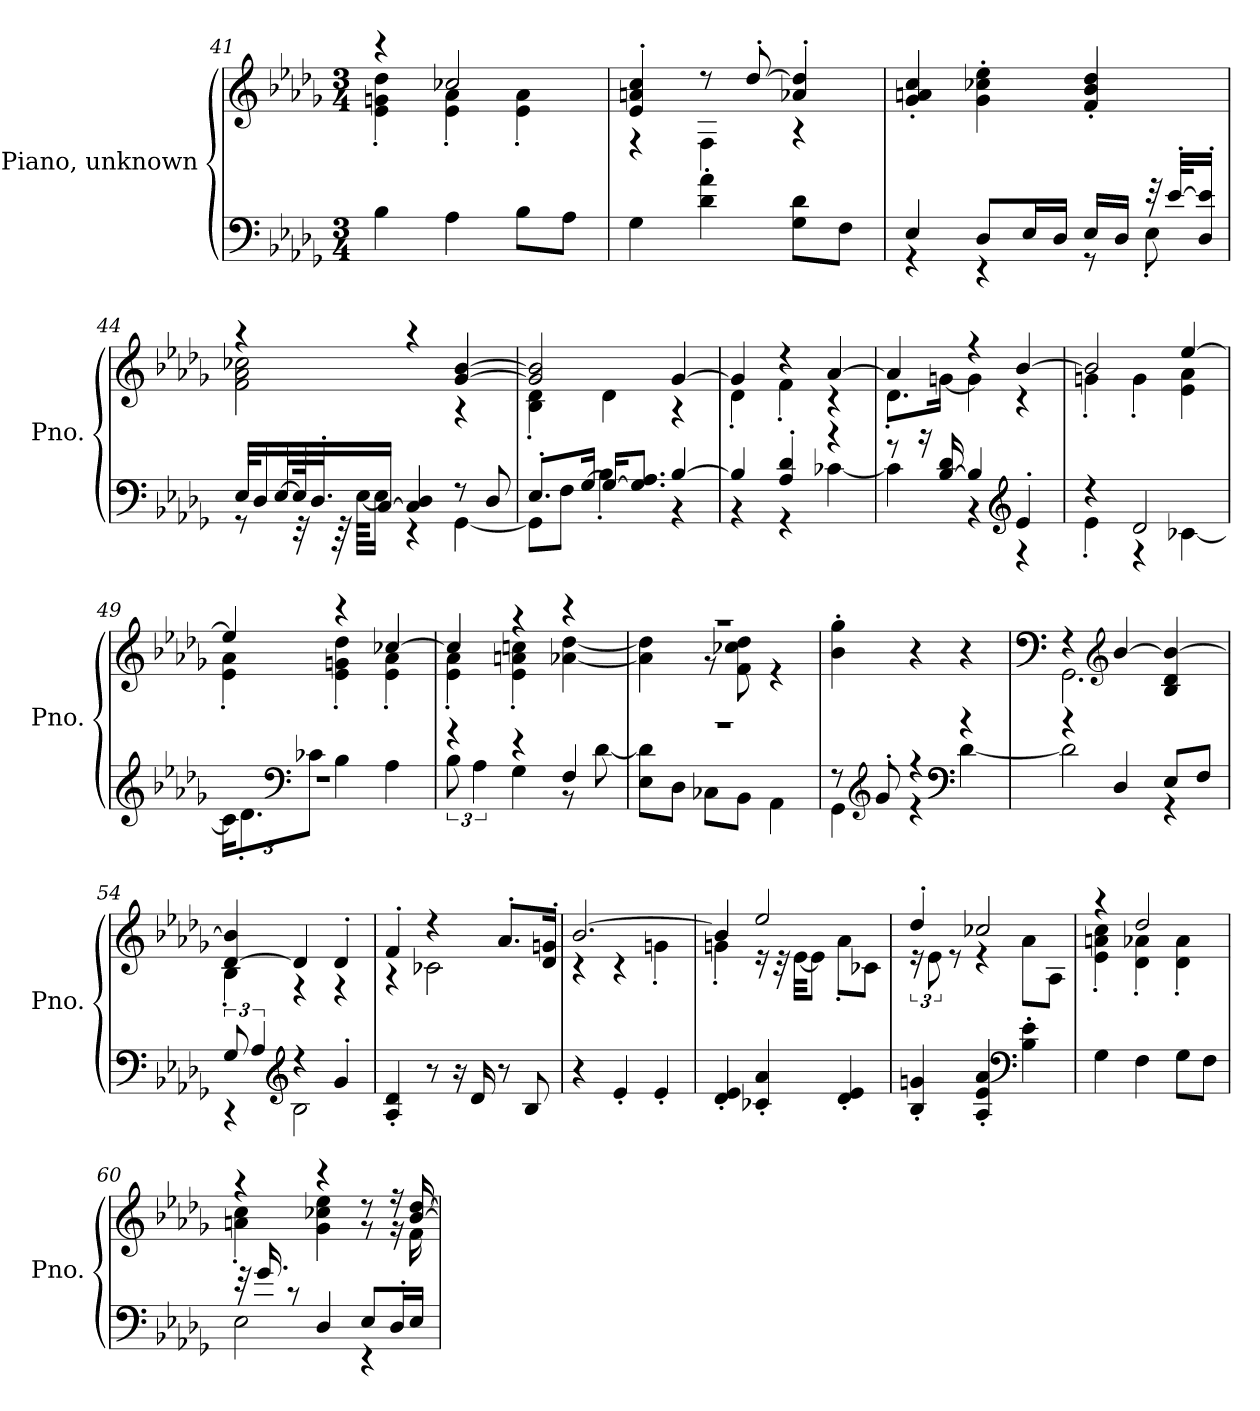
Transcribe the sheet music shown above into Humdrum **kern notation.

**kern	**kern
*part1	*part1
*staff2	*staff1
*I"Piano, unknown	*
*I'Pno.	*
*clefF4	*clefG2
*k[b-e-a-d-g-]	*k[b-e-a-d-g-]
*M3/4	*M3/4
=41	=41
*	*^
4B-\	4r	4e-\' 4gn\' 4dd-\'
4A-\	2cc-X/	4e-\' 4a-\'
8B-\L	.	4e-\' 4a-\'
8A-\J	.	.
=42	=42	=42
4G-\	4e-/' 4an/' 4cc/'	4r
4d-\' 4a-\'	8r	4F\
.	[8dd-'/	.
8G-\ 8d-\L	4a-X/' 4dd-/]'	4r
8F\J	.	.
*	*v	*v
!!LO:LB:g=z
=43	=43
*^	*
4E-/	4r	4g-/' 4an/' 4cc/'
8D-/L	4r	4g-\' 4cc-X\' 4ee-\'
16E-/L	.	.
16D-/JJ	.	.
16E-/LL	8r	4f/' 4b-/' 4dd-/'
16D-/JJ	.	.
32r	8E-'\	.
[32e-'/KLL	.	.
16D-/' 16e-/]'JJ	.	.
=44	=44	=44
*	*	*^
32E-/KLL	8r	4r	2f\ 2a-\ 2cc-X\
16D-/	.	.	.
[32E-/L	.	.	.
64E-/K]	32r	.	.
32.D-'/J	.	.	.
.	64r	.	.
.	[64E-\KKLL	.	.
[16C/JJ	16E-\JJ]	.	.
4C/] 4D-/	4r	4r	.
8r	[4GG-\	[4g-/ [4b-/	4r
8D-/	.	.	.
=45	=45	=45	=45
8.E-'/L	8GG-\L]	2g-/] 2b-/]	4B-\' 4d-\'
.	8F\J	.	.
[16G-/Jk	.	.	.
16G-/KL_	4B-'\	.	4d-\
8.G-/] 8.A-/J	.	.	.
[4B-/	4r	[4g-/	4r
=46	=46	=46	=46
4B-/]	4r	4g-/]	4d-'\
4A-/' 4d-/'	4r	4r	4f'\
4r	[4c-X\	[4a-/	4r
!!LO:LB:g=z	!!
=47	=47	=47	=47
8r	4c-\]	4a-/]	8.d-'\L
16r	.	.	.
[16B-/ 16d-/	.	.	[16gn\Jk
4B-/]	4r	4r	4g\]
*clefG2	*	*	*
4e-'/	4r	[4b-/	4r
=48	=48	=48	=48
4r	4e-'\	2b-/]	4gn'\
2d-/	4r	.	4g'\
.	[4c-X\	[4ee-/	4e-\ 4a-\
=49	=49	=49	=49
*	*Xbrackettup	*	*
2.r	24c-\KL]	4ee-/]	4e-\' 4a-\'
.	12.d-'\	.	.
*clefF4	*	*	*
.	12c-X\J	.	.
.	4B-\	4r	4e-\' 4gn\' 4dd-\'
.	4A-\	[4cc-X/	4e-\' 4a-\'
=50	=50	=50	=50
*	*brackettup	*	*
4r	12B-\	4cc-/]	4e-\' 4a-\'
.	6A-\	.	.
4r	4G-\	4r	4e-\' 4an\' 4ccn\'
4F/	8r	4r	[4a-X\ [4dd-\
.	[8d-\	.	.
=51	=51	=51	=51
2.r	8E-\ 8d-\]L	2.r	4a-\] 4dd-\]
.	8D-\J	.	.
.	8C-X\L	.	8r
.	8BB-\J	.	8f\ 8cc-X\ 8dd-\
.	4AA-\	.	4r
*	*	*v	*v
!!LO:LB:g=z
=52	=52	=52
8r	4GG-\	4b-\' 4gg-\'
*clefG2	*	*
8g-'/	.	.
4r	4r	4r
*clefF4	*	*
4r	[4d-\	4r
=53	=53	=53
*	*	*clefF4
*	*	*^
4r	2d-\]	4r	2.GG-\
*	*	*clefG2	*
4D-/	.	[4b-/	.
8E-/L	4r	4B-/ 4d-/ 4b-/_	.
8F/J	.	.	.
=54	=54	=54	=54
12G-/	4r	[4d-/ 4b-/]	4B-'\
6A-/	.	.	.
*clefG2	*	*	*
4r	2B-\	4d-/]	4r
4g-'/	.	4d-'/	4r
*v	*v	*	*
=55	=55	=55
4A-/' 4d-/'	4f'/	4r
8r	4r	2c-X\
16r	.	.
16d-/	.	.
8r	8.a-'/L	.
8B-/	.	.
.	16d-/' 16gn/'Jk	.
=56	=56	=56
4r	[2.b-/	4r
4e-'/	.	4r
4e-'/	.	4gn'\
!!LO:LB:g=z	!!
=57	=57	=57
4d-/' 4e-/'	4b-/]	4gn'\
4c-X/' 4a-/'	2ee-/	16r
.	.	32r
.	.	[32e-\KKL
.	.	8e-\J]
4d-/' 4e-/'	.	8a-'\L
.	.	8c-X\J
=58	=58	=58
4B-/' 4gn/'	4dd-'/	24r
.	.	12e-\
.	.	8r
4A-/' 4e-/' 4a-/'	2cc-X/	4r
*clefF4	*	*
4B-\' 4e-\'	.	8a-\L
.	.	8A-\J
=59	=59	=59
4G-\	4r	4e-\' 4an\' 4cc\'
4F\	2dd-/	4d-\' 4a-X\'
8G-\L	.	4d-\' 4a-\'
8F\J	.	.
=60	=60	=60
*^	*	*
32r	2E-\	4r	4an\' 4cc\'
16.g-/	.	.	.
8r	.	.	.
4D-/	.	4r	4g-\ 4cc-X\ 4ee-\
8E-/L	4r	8r	8r
16D-'/L	.	16r	16r
16E-/JJ	.	[16b-/ [16dd-/	16f\
*v	*v	*	*
*	*v	*v
=	=
*-	*-
